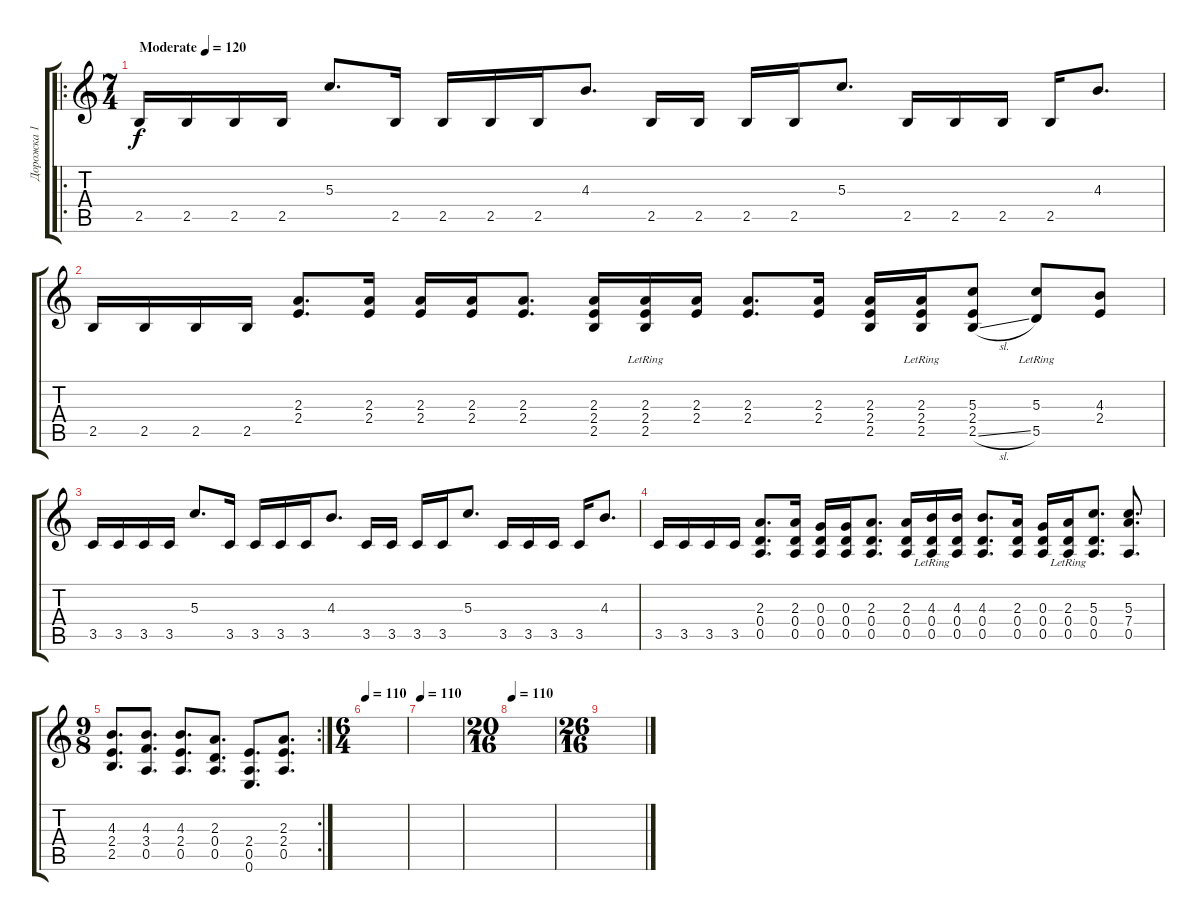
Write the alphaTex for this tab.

\track ("Дорожка 1" "Дорожка 1") {instrument acousticguitarsteel}
\staff {score tabs}
\tuning (E4 B3 G3 D3 A2 E2) {hide}
\ro
\ts (7 4)
\tempo (120 "Moderate")
\clef g2
\ks c
2.5.16{dy f instrument acousticguitarsteel} 2.5.16 2.5.16 2.5.16 5.3.8{d} 2.5.16 2.5.16 2.5.16 2.5.16 4.3.8{d} 2.5.16 2.5.16 2.5.16 2.5.16 5.3.8{d} 2.5.16 2.5.16 2.5.16 2.5.16 4.3.8{d} |
2.5.16 2.5.16 2.5.16 2.5.16 (2.3 2.4).8{d} (2.3 2.4).16 (2.3 2.4).16 (2.3 2.4).16 (2.3 2.4).8{d} (2.3 2.4 2.5).16 (2.3 2.4 2.5{lr}).16 (2.3 2.4).16 (2.3 2.4).8{d} (2.3 2.4).16 (2.3 2.4 2.5).16 (2.3 2.4 2.5{lr}).16 (5.3 2.4 2.5{sl}).8 (5.3 5.5{lr}).8 (4.3 2.4).8 |
3.5.16 3.5.16 3.5.16 3.5.16 5.3.8{d} 3.5.16 3.5.16 3.5.16 3.5.16 4.3.8{d} 3.5.16 3.5.16 3.5.16 3.5.16 5.3.8{d} 3.5.16 3.5.16 3.5.16 3.5.16 4.3.8{d} |
3.5.16 3.5.16 3.5.16 3.5.16 (2.3 0.4 0.5).8{d} (2.3 0.4 0.5).16 (0.3 0.4 0.5).16 (0.3 0.4 0.5).16 (2.3 0.4 0.5).8{d} (2.3 0.4 0.5).16 (4.3 0.4 0.5{lr}).16 (4.3 0.4 0.5).16 (4.3 0.4 0.5).8{d} (2.3 0.4 0.5).16 (0.3 0.4 0.5).16 (2.3 0.4 0.5{lr}).16 (5.3 0.4 0.5).8{d} (5.3 7.4 0.5).8{d} |
\rc 2
\ts (9 8)
(4.3 2.4 2.5).8{d} (4.3 3.4 0.5).8{d} (4.3 2.4 0.5).8{d} (2.3 0.4 0.5).8{d} (2.4 0.5 0.6).8{d} (2.3 2.4 0.5).8{d} |
\ts (6 4)
\tempo 110
|
\tempo 110
|
\ts (20 16)
\tempo 110
|
\ts (26 16)
